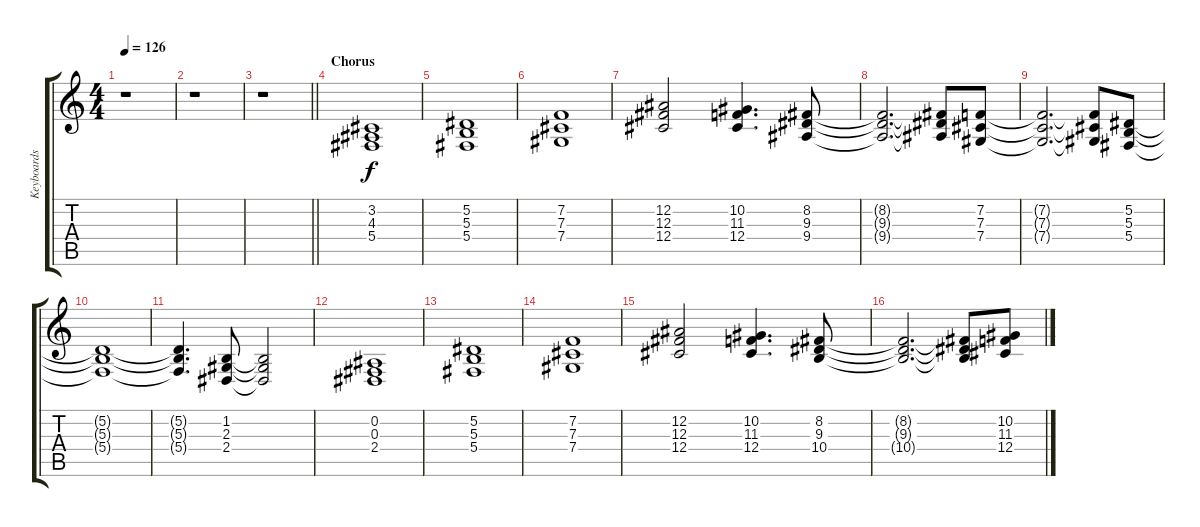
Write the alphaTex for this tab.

\track ("Keyboards" "Keyboards") {instrument synthstrings1}
\staff {score tabs}
\tuning (Eb4 Bb3 Gb3 Db3 Ab2 Eb2) {hide}
\ts (4 4)
\tempo 126
\clef g2
\ks c
r.1{dy f} |
r.1 |
\barLineRight lightlight
r.1 |
\section ("" "Chorus")
(3.2 4.3 5.4).1{volume 10} |
(5.2 5.3 5.4).1 |
(7.2 7.3 7.4).1 |
(12.2 12.3 12.4).2 (10.2 11.3 12.4).4{d} (8.2 9.3 9.4).8 |
(8.2{t} 9.3{t} 9.4{t}).2{d} (8.2{t} 9.3{t} 9.4{t}).8 (7.2 7.3 7.4).8 |
(7.2{t} 7.3{t} 7.4{t}).2{d} (7.2{t} 7.3{t} 7.4{t}).8 (5.2 5.3 5.4).8 |
(5.2{t} 5.3{t} 5.4{t}).1 |
(5.2{t} 5.3{t} 5.4{t}).4{d} (1.2 2.3 2.4).8 (1.2{t} 2.3{t} 2.4{t}).2 |
(0.2 0.3 2.4).1 |
(5.2 5.3 5.4).1 |
(7.2 7.3 7.4).1 |
(12.2 12.3 12.4).2 (10.2 11.3 12.4).4{d} (8.2 9.3 10.4).8 |
(8.2{t} 9.3{t} 10.4{t}).2{d} (8.2{t} 9.3{t} 10.4{t}).8 (10.2 11.3 12.4).8
